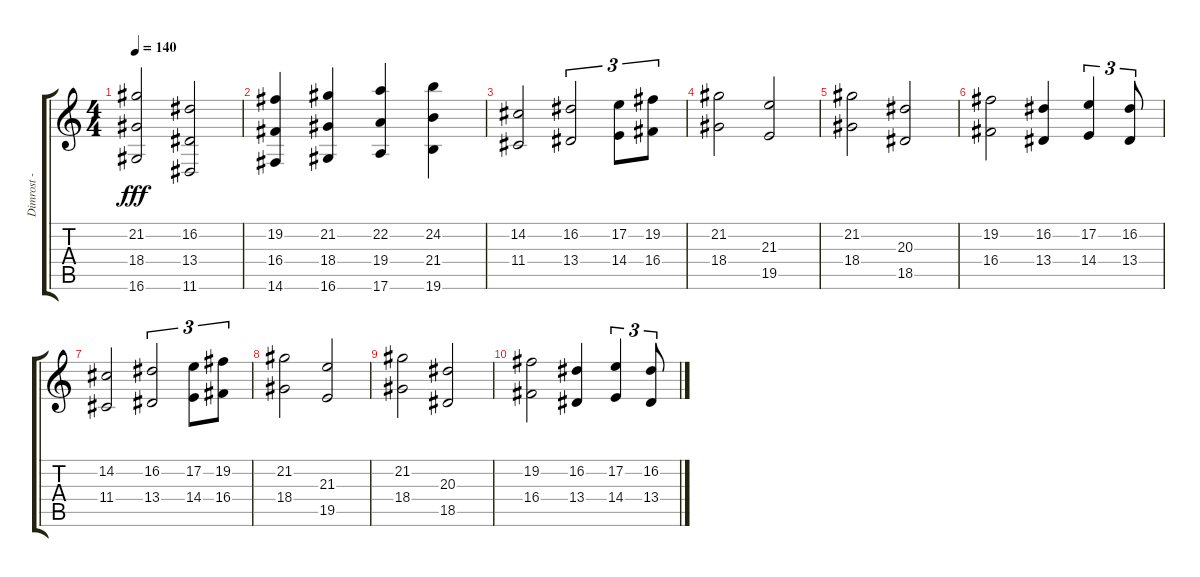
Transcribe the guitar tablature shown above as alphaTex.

\track ("Dimrost - String Lead" "Dimrost - ") {instrument tremolostrings}
\staff {score tabs}
\tuning (E4 B3 G3 D3 A2 E2) {hide}
\ts (4 4)
\tempo 140
\clef g2
\ks c
(21.2 18.4 16.6).2{dy fff} (16.2 13.4 11.6).2 |
(19.2 16.4 14.6).4 (21.2 18.4 16.6).4 (22.2 19.4 17.6).4 (24.2 21.4 19.6).4 |
(14.2 11.4).2 (16.2 13.4).2{tu (3 2)} (17.2 14.4).8{tu (3 2)} (19.2 16.4).8{tu (3 2)} |
(21.2 18.4).2 (21.3 19.5).2 |
(21.2 18.4).2 (20.3 18.5).2 |
(19.2 16.4).2 (16.2 13.4).4 (17.2 14.4).4{tu (3 2)} (16.2 13.4).8{tu (3 2)} |
(14.2 11.4).2 (16.2 13.4).2{tu (3 2)} (17.2 14.4).8{tu (3 2)} (19.2 16.4).8{tu (3 2)} |
(21.2 18.4).2 (21.3 19.5).2 |
(21.2 18.4).2 (20.3 18.5).2 |
(19.2 16.4).2 (16.2 13.4).4 (17.2 14.4).4{tu (3 2)} (16.2 13.4).8{tu (3 2)}
